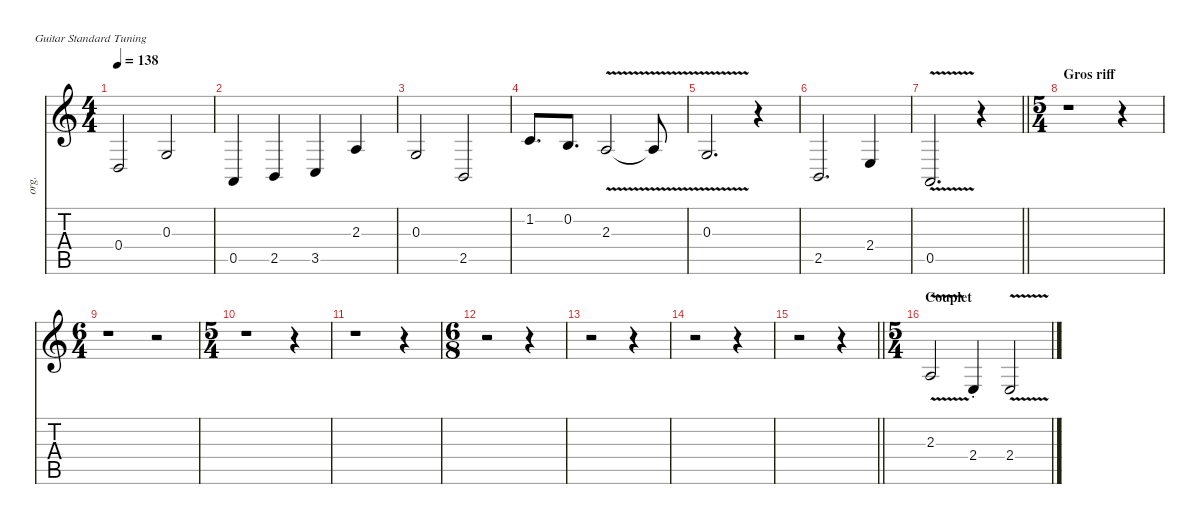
\defaultSystemsLayout 4
\hideDynamics
\bracketExtendMode nobrackets
\track ("Chant" "org.") {mute instrument drawbarorgan}
\staff {score tabs}
\tuning (E4 B3 G3 D3 A2 E2)
\ts (4 4)
\tempo 138
\clef g2
\ks aminor
0.4.2{dy f} 0.3.2 |
0.5.4 2.5.4 3.5.4 2.3.4 |
0.3.2 2.5.2 |
1.2.8{d} 0.2.8{d} 2.3{v}.2 2.3{v t}.8 |
0.3{v}.2{d} r.4 |
2.5.2{d} 2.4.4 |
\barLineRight lightlight
0.5{v}.2{d} r.4 |
\ts (5 4)
\beaming (8 6 4)
\section ("" "Gros riff")
r.1 r.4 |
\ts (6 4)
\beaming (8 6 6)
r.1 r.2 |
\ts (5 4)
\beaming (8 6 4)
r.1 r.4 |
r.1 r.4 |
\ts (6 8)
\beaming (8 3 3)
r.2 r.4 |
r.2 r.4 |
r.2 r.4 |
\barLineRight lightlight
r.2 r.4 |
\ts (5 4)
\beaming (8 6 4)
\section ("" "Couplet")
2.3{v}.2 2.4{st}.4 2.4{v}.2
